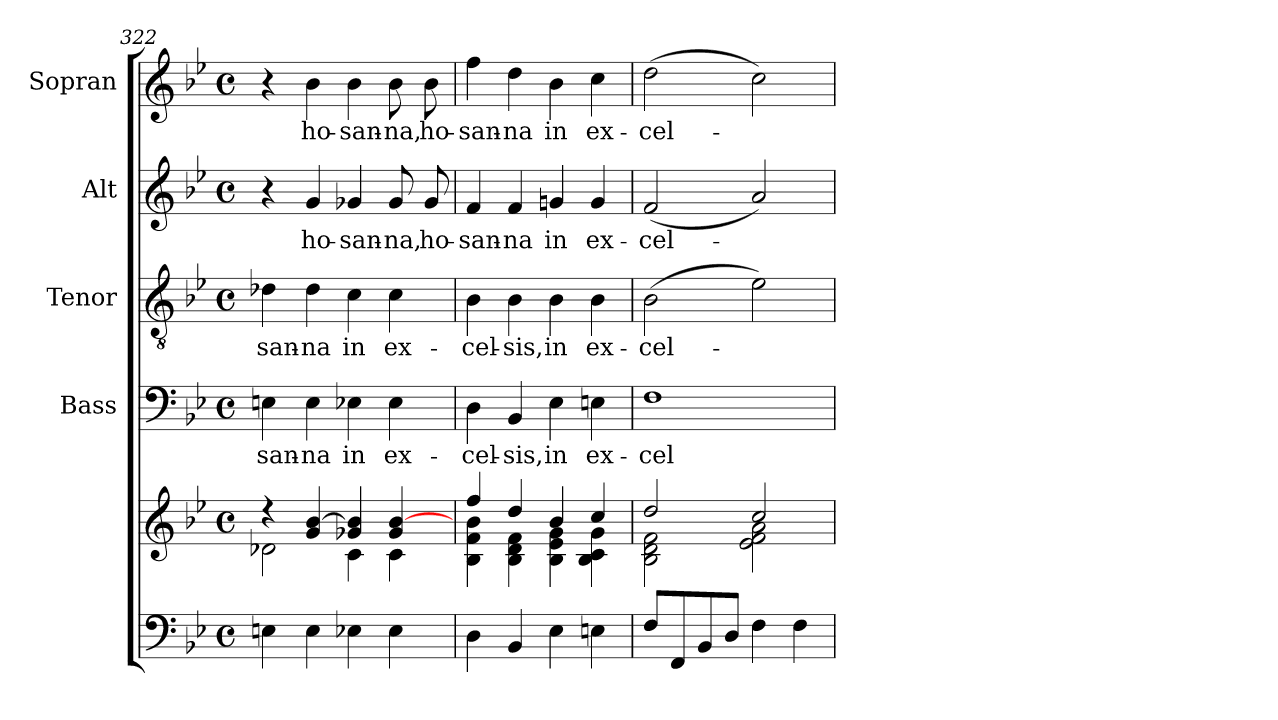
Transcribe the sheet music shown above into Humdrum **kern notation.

**kern	**kern	**kern	**text	**kern	**text	**kern	**text	**kern	**text
*part5	*part5	*part4	*part4	*part3	*part3	*part2	*part2	*part1	*part1
*staff6	*staff5	*staff4	*staff4	*staff3	*staff3	*staff2	*staff2	*staff1	*staff1
*	*	*I"Bass	*	*I"Tenor	*	*I"Alt	*	*I"Sopran	*
*	*	*I'B.	*	*I'T.	*	*I'A.	*	*I'S.	*
*clefF4	*clefG2	*clefF4	*	*clefGv2	*	*clefG2	*	*clefG2	*
*k[b-e-]	*k[b-e-]	*k[b-e-]	*	*k[b-e-]	*	*k[b-e-]	*	*k[b-e-]	*
*B-:	*B-:	*B-:	*	*B-:	*	*B-:	*	*B-:	*
*M4/4	*M4/4	*M4/4	*	*M4/4	*	*M4/4	*	*M4/4	*
*met(c)	*met(c)	*met(c)	*	*met(c)	*	*met(c)	*	*met(c)	*
=322	=322	=322	=322	=322	=322	=322	=322	=322	=322
*	*^	*	*	*	*	*	*	*	*
!	!	!	!	!LO:LY:b	!	!LO:LY:b	!	!	!	!
4En\	4r	2d-X\	4En\	-san-	4d-X\	-san-	4r	.	4r	.
!	!	!	!	!LO:LY:b	!	!LO:LY:b	!	!LO:LY:b	!	!LO:LY:b
4E\	4g/ [>4b-/	.	4E\	-na	4d-\	-na	4g/	ho-	4b-\	ho-
!	!	!	!	!LO:LY:b	!	!LO:LY:b	!	!LO:LY:b	!	!LO:LY:b
4E-X\	4g-X/ 4b-/]	4c\	4E-X\	in	4c\	in	4g-X/	-san-	4b-\	-san-
!	!	!	!	!LO:LY:b	!	!LO:LY:b	!	!LO:LY:b	!	!LO:LY:b
4E-\	4g-/ [>4b-/	4c\	4E-\	ex-	4c\	ex-	8g-/	-na,	8b-\	-na,
!	!	!	!	!	!	!	!	!LO:LY:b	!	!LO:LY:b
.	.	.	.	.	.	.	8g-/	ho-	8b-\	ho-
=323	=323	=323	=323	=323	=323	=323	=323	=323	=323	=323
!	!	!	!	!LO:LY:b	!	!LO:LY:b	!	!LO:LY:b	!	!LO:LY:b
4D\	4ff/	4B-\ 4f\ 4b-\	4D\	-cel-	4B-\	-cel-	4f/	-san-	4ff\	-san-
!	!	!	!	!LO:LY:b	!	!LO:LY:b	!	!LO:LY:b	!	!LO:LY:b
4BB-/	4dd/	4B-\ 4d\ 4f\	4BB-/	-sis,	4B-\	-sis,	4f/	-na	4dd\	-na
!	!	!	!	!LO:LY:b	!	!LO:LY:b	!	!LO:LY:b	!	!LO:LY:b
4E-\	4b-/	4B-\ 4e-\ 4g\	4E-\	in	4B-\	in	4gn/	in	4b-\	in
!	!	!	!	!LO:LY:b	!	!LO:LY:b	!	!LO:LY:b	!	!LO:LY:b
4En\	4cc/	4B-\ 4c\ 4g\	4En\	ex-	4B-\	ex-	4g/	ex-	4cc\	ex-
=324	=324	=324	=324	=324	=324	=324	=324	=324	=324	=324
!	!	!	!	!LO:LY:b	!	!LO:LY:b	!	!LO:LY:b	!	!LO:LY:b
8F/L	2dd/	2B-\ 2d\ 2f\	1F	-cel-	(>2B-\	-cel-	(<2f/	-cel-	(>2dd\	-cel-
8FF/	.	.	.	.	.	.	.	.	.	.
8BB-/	.	.	.	.	.	.	.	.	.	.
8D/J	.	.	.	.	.	.	.	.	.	.
4F\	2cc/	2e-\ 2f\ 2a\	.	.	2e-\)	.	2a/)	.	2cc\)	.
4F\	.	.	.	.	.	.	.	.	.	.
*	*v	*v	*	*	*	*	*	*	*	*
=	=	=	=	=	=	=	=	=	=
*-	*-	*-	*-	*-	*-	*-	*-	*-	*-
